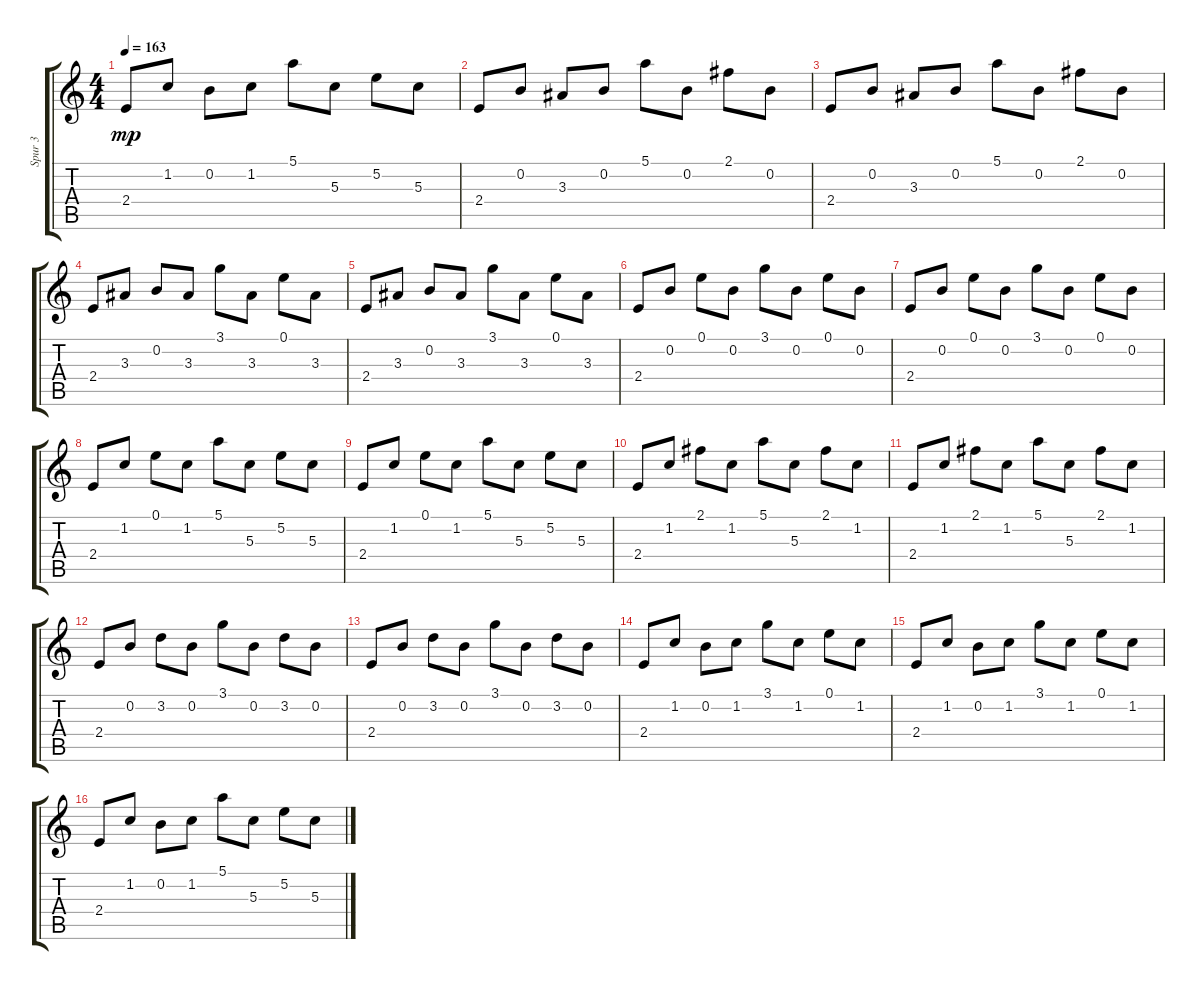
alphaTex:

\track ("Spur 3" "Spur 3") {instrument acousticguitarsteel}
\staff {score tabs}
\tuning (E4 B3 G3 D3 A2 E2) {hide}
\ts (4 4)
\tempo 163
\clef g2
\ks c
2.4.8{dy mp} 1.2.8 0.2.8 1.2.8 5.1.8 5.3.8 5.2.8 5.3.8 |
2.4.8 0.2.8 3.3.8 0.2.8 5.1.8 0.2.8 2.1.8 0.2.8 |
2.4.8 0.2.8 3.3.8 0.2.8 5.1.8 0.2.8 2.1.8 0.2.8 |
2.4.8 3.3.8 0.2.8 3.3.8 3.1.8 3.3.8 0.1.8 3.3.8 |
2.4.8 3.3.8 0.2.8 3.3.8 3.1.8 3.3.8 0.1.8 3.3.8 |
2.4.8 0.2.8 0.1.8 0.2.8 3.1.8 0.2.8 0.1.8 0.2.8 |
2.4.8 0.2.8 0.1.8 0.2.8 3.1.8 0.2.8 0.1.8 0.2.8 |
2.4.8 1.2.8 0.1.8 1.2.8 5.1.8 5.3.8 5.2.8 5.3.8 |
2.4.8 1.2.8 0.1.8 1.2.8 5.1.8 5.3.8 5.2.8 5.3.8 |
2.4.8 1.2.8 2.1.8 1.2.8 5.1.8 5.3.8 2.1.8 1.2.8 |
2.4.8 1.2.8 2.1.8 1.2.8 5.1.8 5.3.8 2.1.8 1.2.8 |
2.4.8 0.2.8 3.2.8 0.2.8 3.1.8 0.2.8 3.2.8 0.2.8 |
2.4.8 0.2.8 3.2.8 0.2.8 3.1.8 0.2.8 3.2.8 0.2.8 |
2.4.8 1.2.8 0.2.8 1.2.8 3.1.8 1.2.8 0.1.8 1.2.8 |
2.4.8 1.2.8 0.2.8 1.2.8 3.1.8 1.2.8 0.1.8 1.2.8 |
2.4.8 1.2.8 0.2.8 1.2.8 5.1.8 5.3.8 5.2.8 5.3.8
